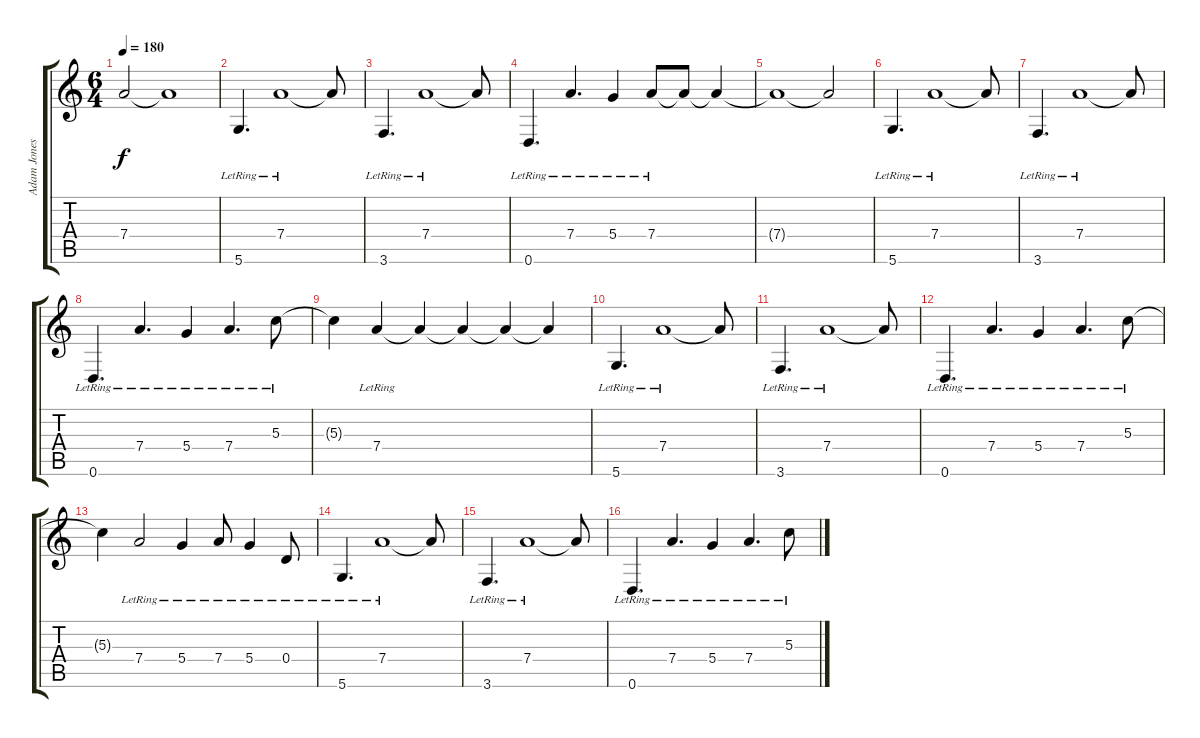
\track ("Adam Jones" "Adam Jones") {instrument electricguitarclean}
\staff {score tabs}
\tuning (E4 B3 G3 D3 A2 D2) {hide}
\ts (6 4)
\tempo 180
\clef g2
\ks c
7.4{t}.2{dy f} 7.4{t}.1 |
5.6{lr}.4{d} 7.4{lr}.1 7.4{t}.8 |
3.6{lr}.4{d} 7.4{lr}.1 7.4{t}.8 |
0.6{lr}.4{d} 7.4{lr}.4{d} 5.4{lr}.4 7.4{lr}.8 7.4{t}.8 7.4{t}.4 |
7.4{t}.1 7.4{t}.2 |
5.6{lr}.4{d} 7.4{lr}.1 7.4{t}.8 |
3.6{lr}.4{d} 7.4{lr}.1 7.4{t}.8 |
0.6{lr}.4{d} 7.4{lr}.4{d} 5.4{lr}.4 7.4{lr}.4{d} 5.3{lr}.8 |
5.3{t}.4 7.4{lr}.4 7.4{t}.4 7.4{t}.4 7.4{t}.4 7.4{t}.4 |
5.6{lr}.4{d} 7.4{lr}.1 7.4{t}.8 |
3.6{lr}.4{d} 7.4{lr}.1 7.4{t}.8 |
0.6{lr}.4{d} 7.4{lr}.4{d} 5.4{lr}.4 7.4{lr}.4{d} 5.3{lr}.8 |
5.3{t}.4 7.4{lr}.2 5.4{lr}.4 7.4{lr}.8 5.4{lr}.4 0.4{lr}.8 |
5.6{lr}.4{d} 7.4{lr}.1 7.4{t}.8 |
3.6{lr}.4{d} 7.4{lr}.1 7.4{t}.8 |
0.6{lr}.4{d} 7.4{lr}.4{d} 5.4{lr}.4 7.4{lr}.4{d} 5.3{lr}.8
